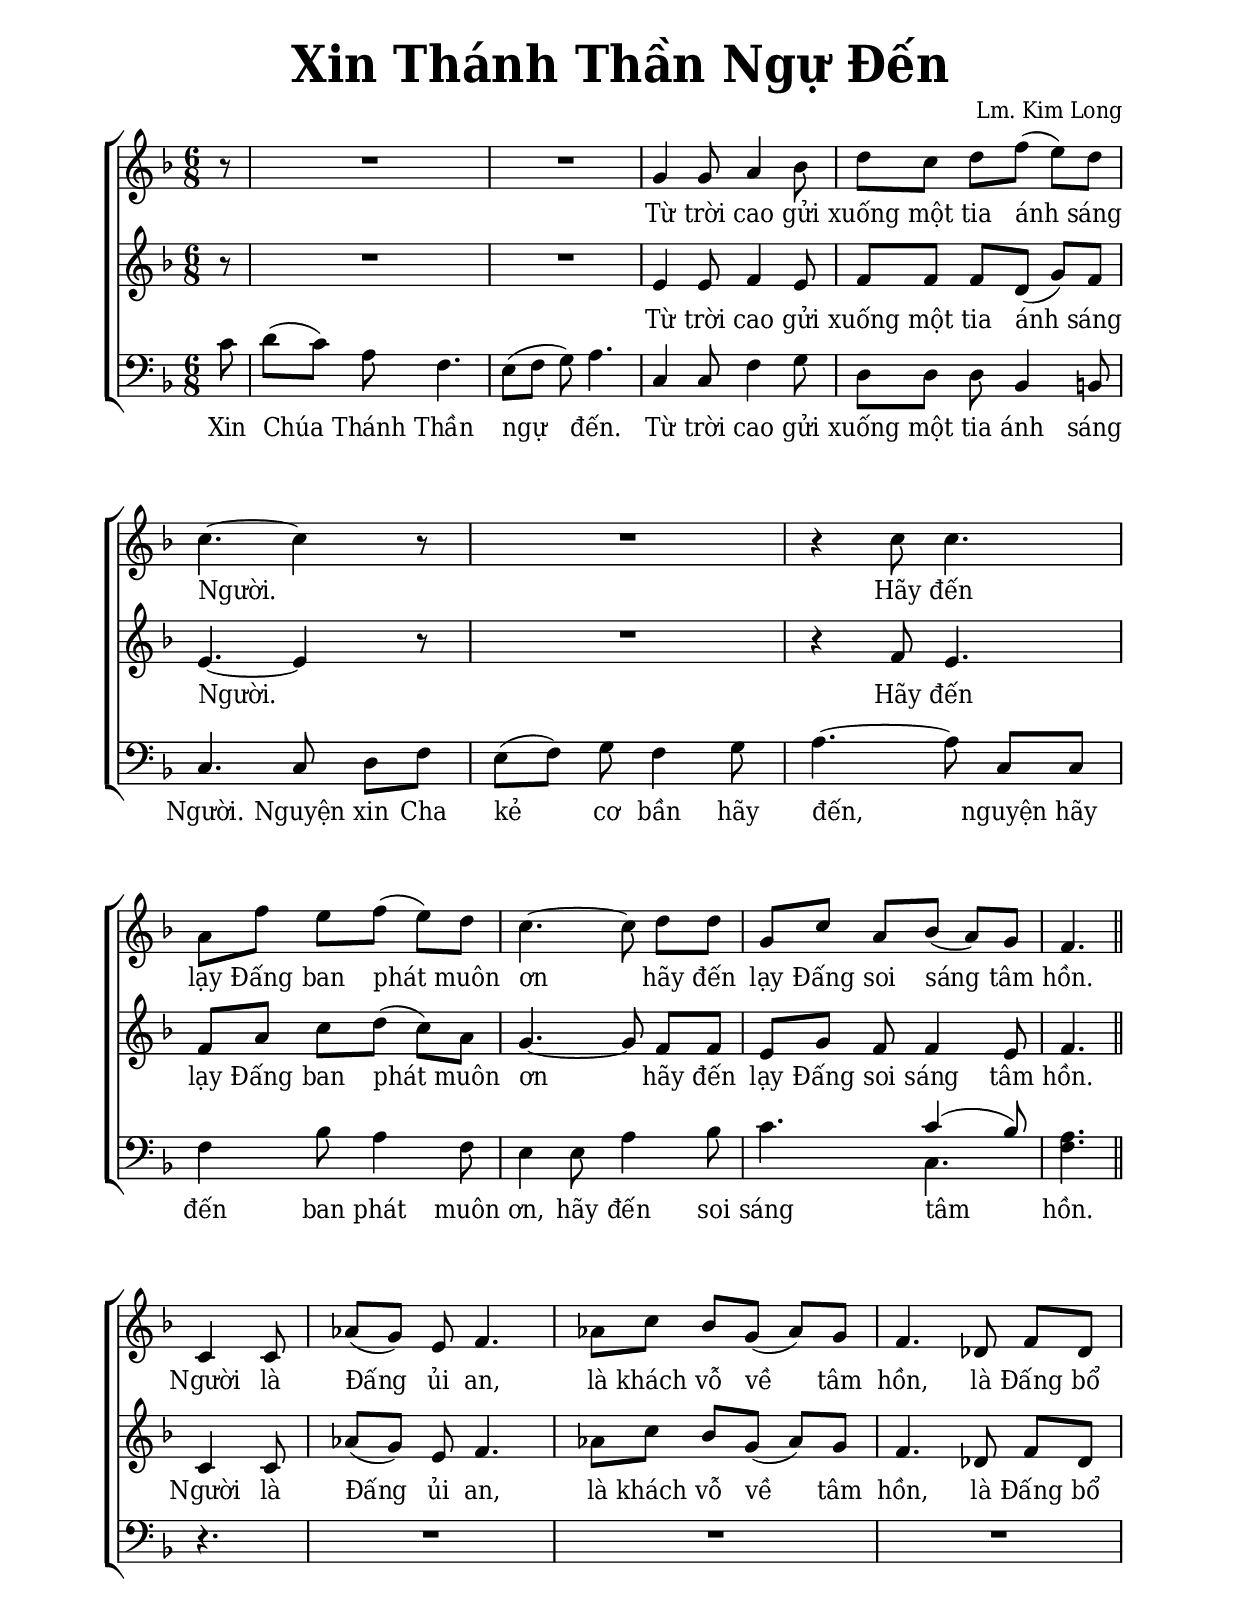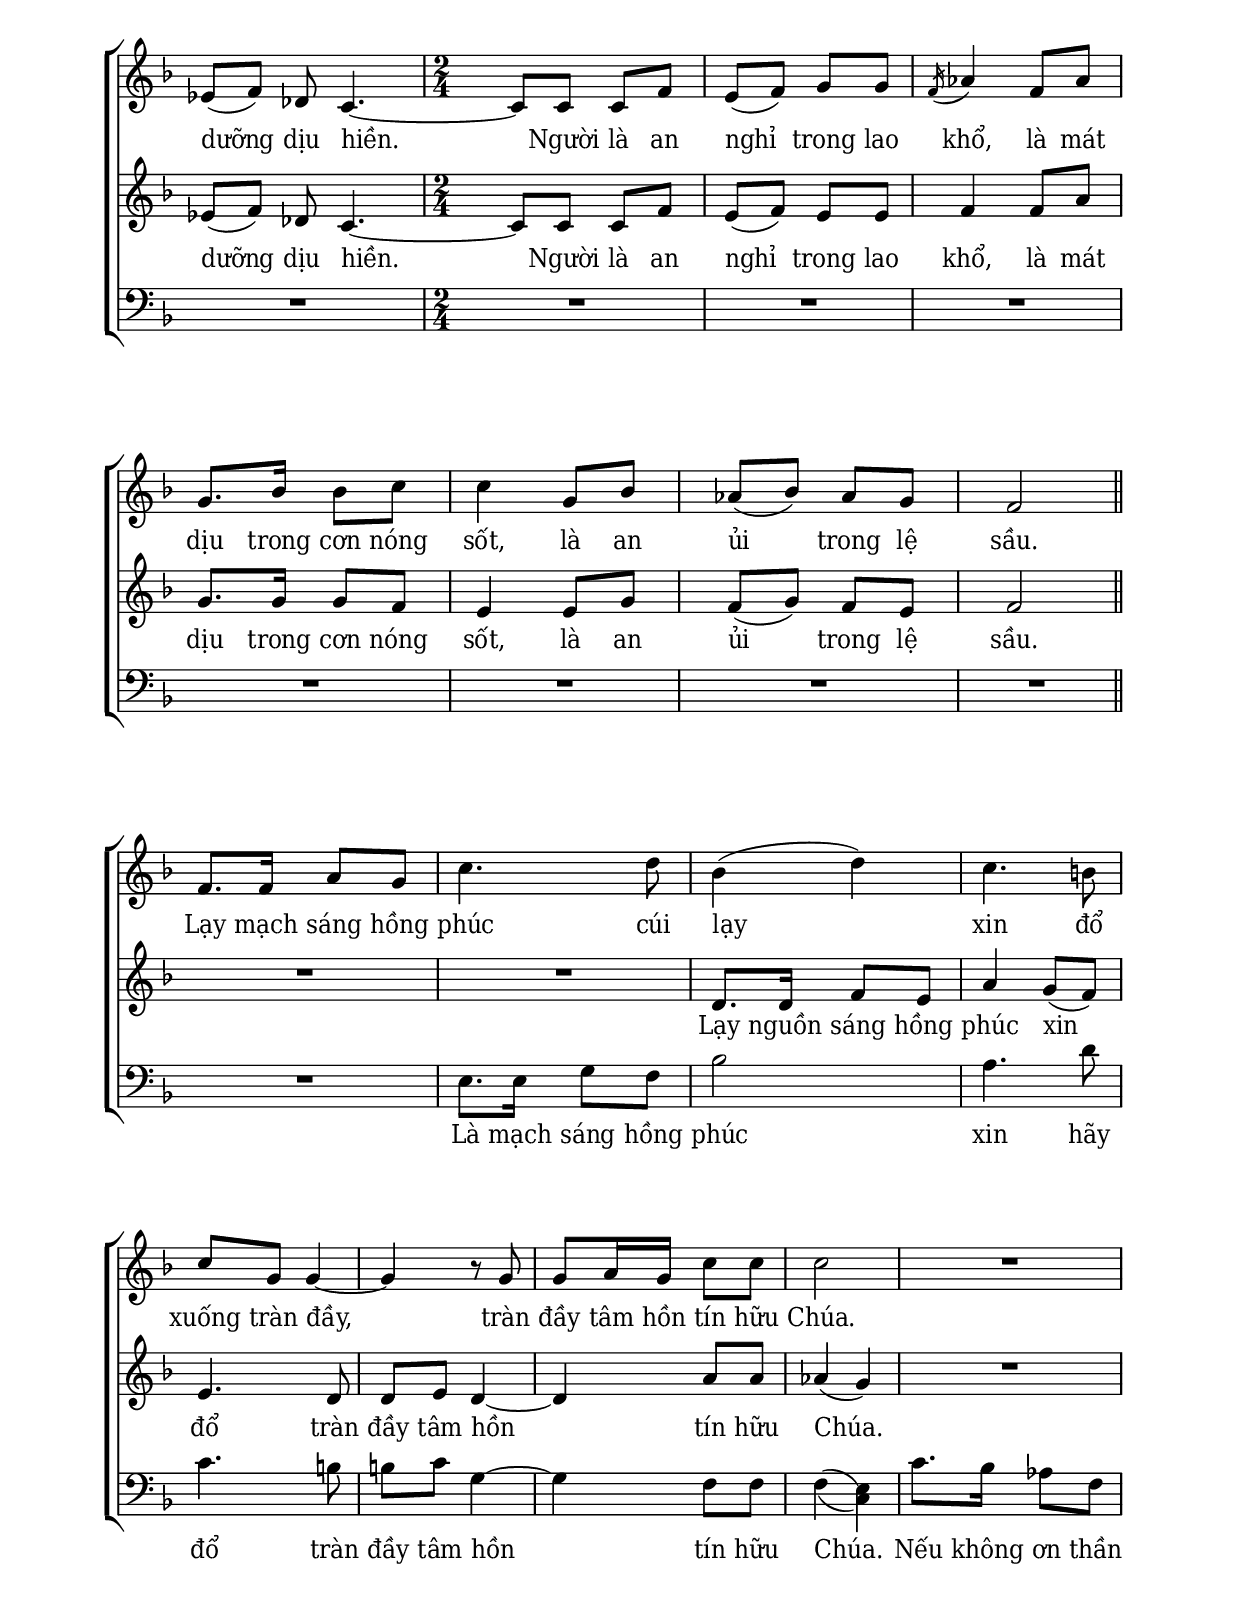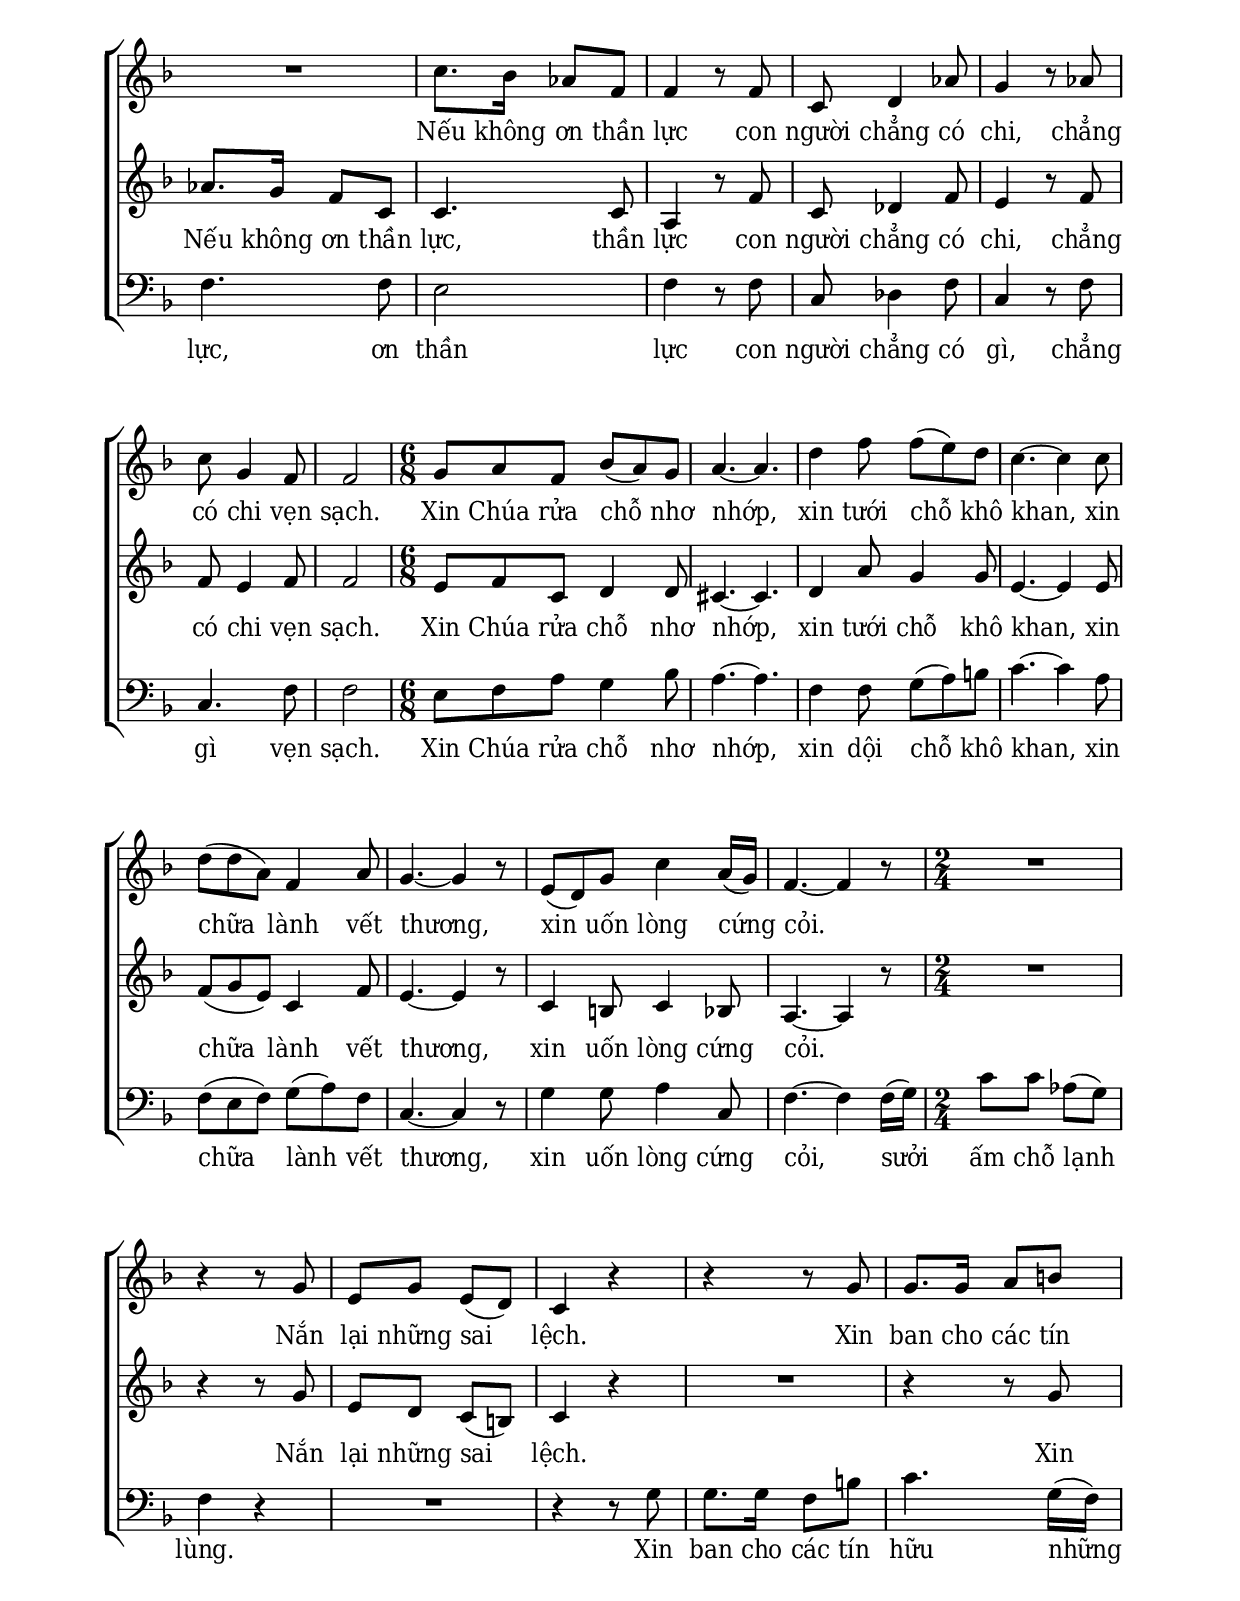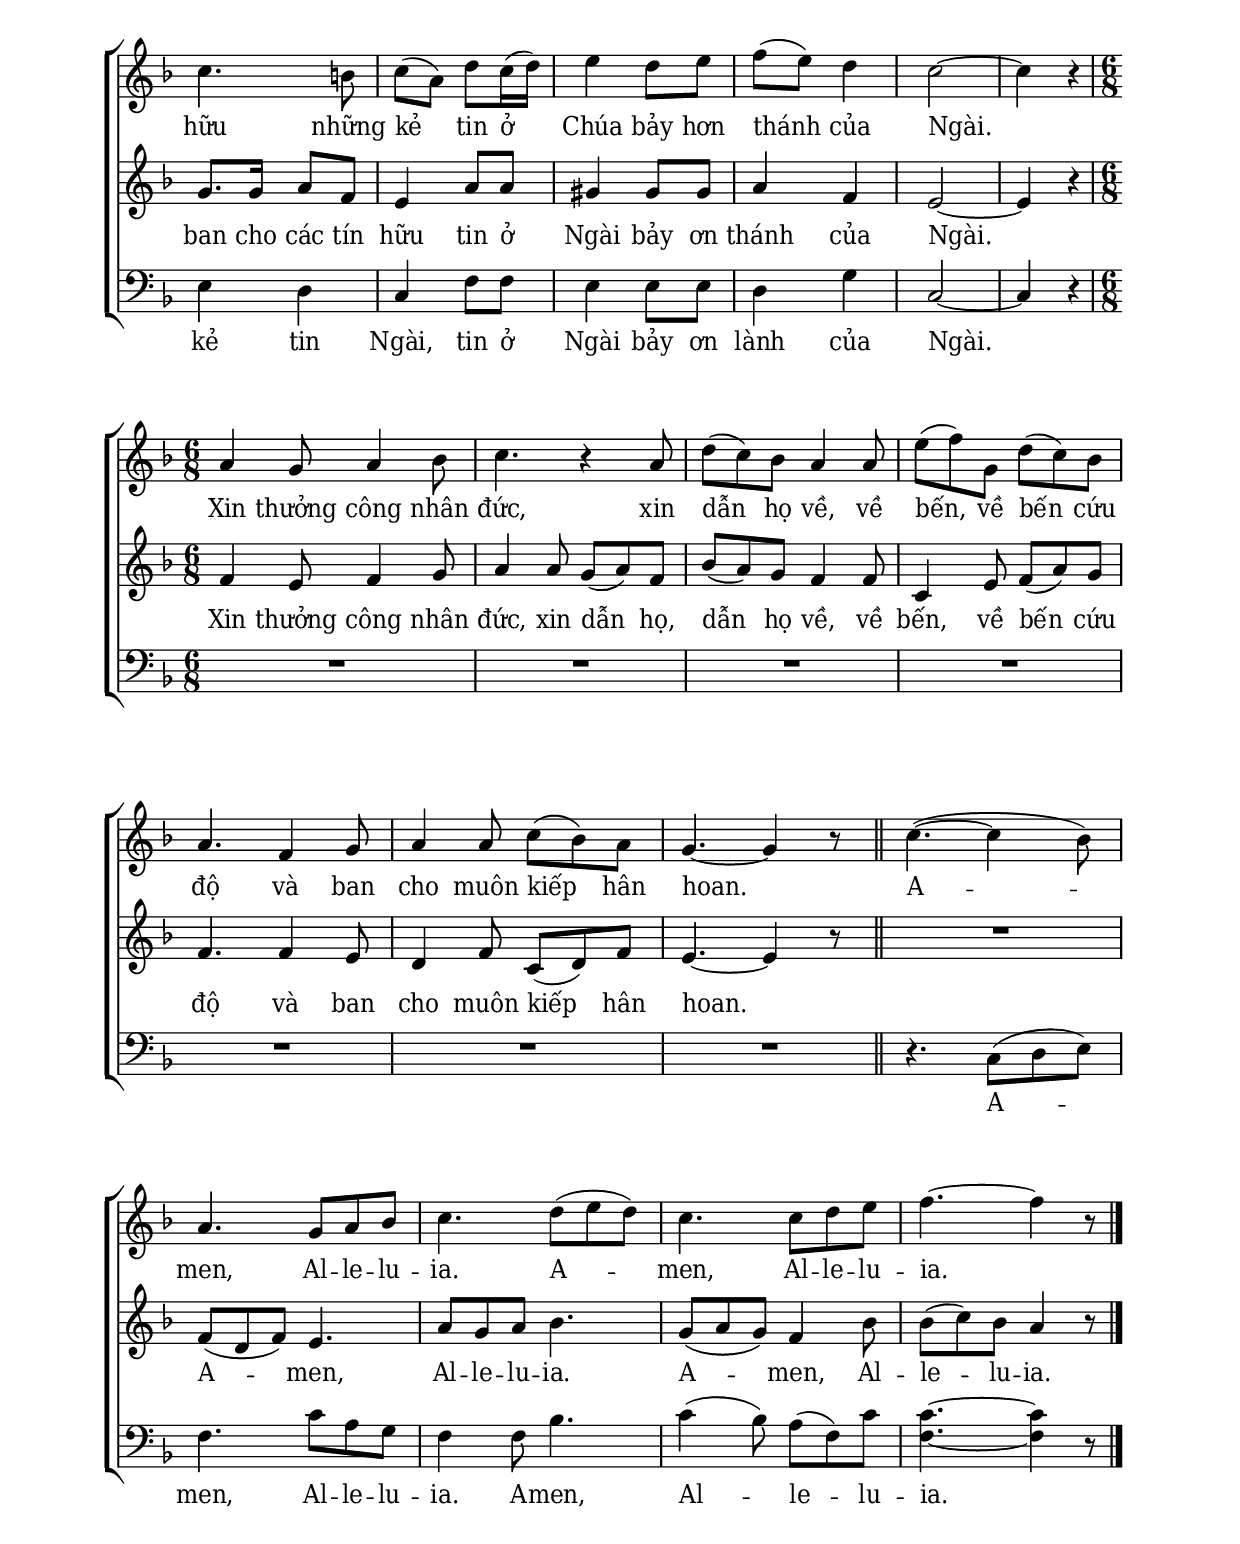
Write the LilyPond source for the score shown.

% Cài đặt chung
\version "2.22.1"
\include "english.ly"

\header {
  title = \markup { \fontsize #3 "Xin Thánh Thần Ngự Đến" }
  composer = "Lm. Kim Long"
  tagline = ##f
}

% Nhạc
nhacDiepKhucSop = \relative c'' {
  \set Timing.beatStructure = #'(1 1 1)
  \partial 8 r8 |
  R2.*2
  g4 g8 a4 bf8 |
  d c d f (e) d |
  c4. ~ c4 r8 |
  R2.
  r4 c8 c4. |
  a8 f' e f (e) d |
  c4. ~ c8 d d |
  g, c a bf (a) g |
  f4. \bar "||" \break
  
  c4 c8 |
  af' (g) e f4. |
  af8 c bf g (af) g |
  f4. df8 f df |
  ef (f) df c4. ~ |
  
  \set Timing.beatStructure = #'(1 1)
  \time 2/4
  c8 c c f |
  e (f) g g |
  \slashedGrace { f16 ( } af4) f8 af |
  g8. bf16 bf8 c |
  c4 g8 bf |
  af (bf) af g |
  f2 \bar "||" \break
  
  f8. f16 a8 g |
  c4. d8 |
  bf4 (d) |
  c4. b!8 |
  c g g4 ~ |
  g r8 g |
  g a16 g c8 c |
  c2 |
  R2*2
  c8. bf16 af8 f |
  f4 r8 f |
  c d4 af'8 |
  g4 r8 af |
  c g4 f8 |
  f2 |
  
  \set Timing.beatStructure = #'(1 1 1)
  \time 6/8
  g8 a f bf (a) g |
  a4. ~ a4. |
  d4 f8 f (e) d |
  c4. ~ c4 c8 |
  d (d a) f4 a8 |
  g4. ~ g4 r8 |
  e (d) g c4 a16 (g) |
  f4. ~ f4 r8 |
  
  \set Timing.beatStructure = #'(1 1)
  \time 2/4
  R2
  r4 r8 g |
  e g e (d) |
  c4 r |
  r r8 g' |
  g8. g16 a8 b! |
  c4. b!8 |
  c (a) d c16 (d) |
  e4 d8 e |
  f (e) d4 |
  c2 ~ |
  c4 r | \break
  
  \set Timing.beatStructure = #'(1 1 1)
  \time 6/8
  a4 g8 a4 bf8 |
  c4. r4 a8 |
  d (c) bf a4 a8 |
  e' (f) g, d' (c) bf |
  a4. f4 g8 |
  a4 a8 c (bf) a |
  g4. ~ g4 r8 \bar "||"
  c4. ~ (c4 bf8) |
  a4. g8 a bf |
  c4. d8 (e d) |
  c4. c8 d e |
  f4. ~ f4 r8 \bar "|."
}

nhacDiepKhucAlto = \relative c' {
  r8 |
  R2.*2
  e4 e8 f4 e8 |
  f f f d (g) f |
  e4. ~ e4 r8 |
  R2.
  r4 f8 e4. |
  f8 a c d (c) a |
  g4. ~ g8 f f |
  e g f f4 e8 |
  f4.
  
  c4 c8 |
  af' (g) e f4. |
  af8 c bf g (af) g |
  f4. df8 f df |
  ef (f) df c4. ~ |
  
  \set Timing.beatStructure = #'(1 1)
  \time 2/4
  c8 c c f |
  e (f) e e |
  f4 f8 a |
  g8. g16 g8 f |
  e4 e8 g |
  f (g) f e |
  f2 |
  
  R2*2
  d8. d16 f8 e |
  a4 g8 (f) |
  e4. d8 |
  d e d4 ~ |
  d a'8 a |
  af4 (g) |
  R2
  af8. g16 f8 c |
  c4. c8 |
  a4 r8 f' |
  c df4 f8 |
  e4 r8 f |
  f e4 f8 |
  f2 |
  
  \time 6/8
  e8 f c d4 d8 |
  cs4. ~ cs4. |
  d4 a'8 g4 g8 |
  e4. ~ e4 e8 |
  f (g e) c4 f8 |
  e4. ~ e4 r8 |
  c4 b!8 c4 bf8 |
  a4. ~ a4 r8 |
  
  \time 2/4
  R2
  r4 r8 g' |
  e d c (b!) |
  c4 r |
  R2
  r4 r8 g' |
  g8. g16 a8 f |
  e4 a8 a |
  gs4 gs8 gs |
  a4 f |
  e2 ~ |
  e4 r |
  
  \time 6/8
  f4 e8 f4 g8 |
  a4 a8 g (a) f |
  bf (a) g f4 f8 |
  c4 e8 f (a) g |
  f4. f4 e8 |
  d4 f8 c (d) f |
  e4. ~ e4 r8 |
  R2.
  f8 (d f) e4. |
  a8 g a bf4. |
  g8 (a g) f4 bf8 |
  bf (c) bf a4 r8
}

nhacDiepKhucBas = \relative c' {
  c8 |
  d (c) a f4. |
  e8 (f g) a4. |
  c,4 c8 f4 g8 |
  d8 d d bf4 b!8 |
  c4. c8 d f |
  e (f) g f4 g8 |
  a4. ~ a8 c, c |
  f4 bf8 a4 f8 |
  e4 e8 a4 bf8 |
  c4.
  <<
    {
      \voiceOne
      c4 (bf8)
    }
    \new Voice = "splitpart" {
      \voiceTwo
      c,4.
    }
  >>
  \oneVoice
  <a' f>4.
  r4.
  R2.*4
  R2*7
  R2
  e8. e16 g8 f |
  bf2 |
  a4. d8 |
  c4. b!8 |
  b! c g4 ~ |
  g f8 f |
  f4\=1( \=2_( <e\=1) c> \=2) |
  c'8. bf16 af8 f |
  f4. f8 |
  e2 |
  f4 r8 f |
  c df4 f8 |
  c4 r8 f |
  c4. f8 |
  f2 |
  
  \time 6/8
  e8 f a g4 bf8 |
  a4. ~ a4. |
  f4 f8 g (a) b! |
  c4. ~ c4 a8 |
  f (e f) g (a) f |
  c4. ~ c4 r8 |
  g'4 g8 a4 c,8 |
  f4. ~ f4 f16 (g) |
  
  \time 2/4
  c8 c af (g) |
  f4 r |
  R2
  r4 r8 g |
  g8. g16 f8 b! |
  c4. g16 (f) |
  e4 d4 |
  c f8 f |
  e4 e8 e |
  d4 g |
  c,2 ~ |
  c4 r |
  
  \time 6/8
  R2.*7
  r4. c8 (d e) |
  f4. c'8 a g |
  f4 f8 bf4. |
  c4 (bf8) a (f) c' |
  <c f,>4. ~ <c f,>4 r8
}

% Lời
loiDiepKhucSop = \lyricmode {
  Từ trời cao gửi xuống một tia ánh sáng Người.
  Hãy đến lạy Đấng ban phát muôn ơn
  hãy đến lạy Đấng soi sáng tâm hồn.
  Người là Đấng ủi an,
  là khách vỗ về tâm hồn,
  là Đấng bổ dưỡng dịu hiền.
  Người là an nghỉ trong lao khổ,
  là mát dịu trong cơn nóng sốt,
  là an ủi trong lệ sầu.
  
  Lạy mạch sáng hồng phúc
  cúi lạy xin đổ xuống tràn đầy,
  tràn đầy tâm hồn tín hữu Chúa.
  Nếu không ơn thần lực con người chẳng có chi,
  chẳng có chi vẹn sạch.
  Xin Chúa rửa chỗ nhơ nhớp,
  xin tưới chỗ khô khan,
  xin chữa lành vết thương,
  xin uốn lòng cứng cỏi.
  Nắn lại những sai lệch.
  Xin ban cho các tín hữu những kẻ tin ở Chúa
  bảy hơn thánh của Ngài.
  
  Xin thưởng công nhân đức, xin dẫn họ về,
  về bến, về bến cứu độ
  và ban cho muôn kiếp hân hoan.
  A -- men, Al -- le -- lu -- ia.
  A -- men, Al -- le -- lu -- ia.
}

loiDiepKhucAlto = \lyricmode {
  Từ trời cao gửi xuống một tia ánh sáng Người.
  Hãy đến lạy Đấng ban phát muôn ơn
  hãy đến lạy Đấng soi sáng tâm hồn.
  Người là Đấng ủi an,
  là khách vỗ về tâm hồn,
  là Đấng bổ dưỡng dịu hiền.
  Người là an nghỉ trong lao khổ,
  là mát dịu trong cơn nóng sốt,
  là an ủi trong lệ sầu.
  
  Lạy nguồn sáng hồng phúc
  xin đổ tràn đầy tâm hồn tín hữu Chúa.
  Nếu không ơn thần lực, thần lực
  con người chẳng có chi,
  chẳng có chi vẹn sạch.
  Xin Chúa rửa chỗ nhơ nhớp,
  xin tưới chỗ khô khan,
  xin chữa lành vết thương,
  xin uốn lòng cứng cỏi.
  Nắn lại những sai lệch.
  Xin ban cho các tín hữu tin ở Ngài
  bảy ơn thánh của Ngài.
  Xin thưởng công nhân đức,
  xin dẫn họ, dẫn họ về,
  về bến, về bến cứu độ
  và ban cho muôn kiếp hân hoan.
  A -- men, Al -- le -- lu -- ia.
  A -- men, Al -- le -- lu -- ia.
}

loiDiepKhucBas = \lyricmode {
  Xin Chúa Thánh Thần ngự đến.
  Từ trời cao gửi xuống một tia ánh sáng Người.
  Nguyện xin Cha kẻ cơ bần hãy đến,
  nguyện hãy đến ban phát muôn ơn,
  hãy đến soi sáng tâm hồn.
  Là mạch sáng hồng phúc
  xin hãy đổ tràn đầy tâm hồn tín hữu Chúa.
  Nếu không ơn thần lực, ơn thần lực
  con người chẳng có gì, chẳng gì vẹn sạch.
  Xin Chúa rửa chỗ nhơ nhớp,
  xin dội chỗ khô khan,
  xin chữa lành vết thương,
  xin uốn lòng cứng cỏi,
  sưởi ấm chỗ lạnh lùng.
  Xin ban cho các tín hữu những kẻ tin Ngài,
  tin ở Ngài bảy ơn lành của Ngài.
  A -- men, Al -- le -- lu -- ia.
  A -- men, Al -- le -- lu -- ia.
}

% Dàn trang
\paper {
  #(set-paper-size "a4")
  top-margin = 15\mm
  bottom-margin = 20\mm
  left-margin = 20\mm
  right-margin = 20\mm
  indent = #0
  #(define fonts
    (make-pango-font-tree
      "Deja Vu Serif Condensed"
      "Deja Vu Serif Condensed"
      "Deja Vu Serif Condensed"
      (/ 20 20)))
  print-page-number = #f
  %page-count = #1
}

TongNhip = {
  \key f \major \time 6/8
  \set Timing.beamExceptions = #'()
  \set Timing.baseMoment = #(ly:make-moment 1/4)
  \set Timing.beatStructure = #'(1 1)
}

% Đổi kích thước nốt cho bè phụ
notBePhu =
#(define-music-function (font-size music) (number? ly:music?)
   (for-some-music
     (lambda (m)
       (if (music-is-of-type? m 'rhythmic-event)
           (begin
             (set! (ly:music-property m 'tweaks)
                   (cons `(font-size . ,font-size)
                         (ly:music-property m 'tweaks)))
             #t)
           #f))
     music)
   music)

\score {
  \new ChoirStaff <<
    \new Staff <<
        \clef treble
        \new Voice = beSop {
          \TongNhip \nhacDiepKhucSop
        }
      \new Lyrics \lyricsto beSop \loiDiepKhucSop
    >>
    \new Staff <<
        \clef treble
        \new Voice = beAlto {
          \TongNhip \nhacDiepKhucAlto
        }
      \new Lyrics \lyricsto beAlto \loiDiepKhucAlto
    >>
    \new Staff <<
        \clef "bass"
        \new Voice = beBas {
          \TongNhip \nhacDiepKhucBas
        }
      \new Lyrics \lyricsto beBas \loiDiepKhucBas
    >>
  >>
  \layout {
    \override Lyrics.LyricSpace.minimum-distance = #0.8
    \override Score.BarNumber.break-visibility = ##(#f #f #f)
    \override Score.SpacingSpanner.uniform-stretching = ##t
    %{
    \context {
      \Staff \RemoveEmptyStaves
      \override VerticalAxisGroup.remove-first = ##t
    }
    %}
  }
}
